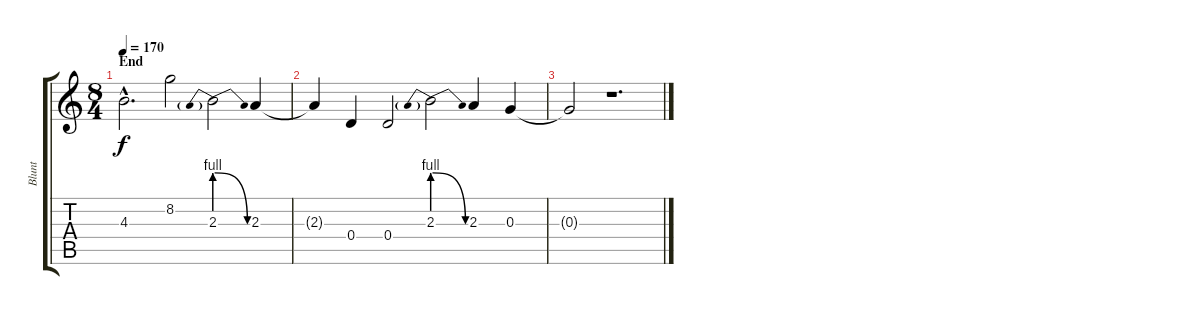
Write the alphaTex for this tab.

\track ("Blunt" "Blunt") {instrument distortionguitar}
\staff {score tabs}
\tuning (E4 B3 G3 D3 A2 E2) {hide}
\ts (8 4)
\section ("" "End")
\tempo 170
\clef g2
\ks c
4.3{hac}.2{d dy f} 8.2.2 2.3{be (prebendrelease 0 4 60 0)}.2 2.3.4 |
2.3{t}.4 0.4.4 0.4.2 2.3{be (prebendrelease 0 4 60 0)}.2 2.3.4 0.3.4 |
0.3{t}.2 r.1{d}
